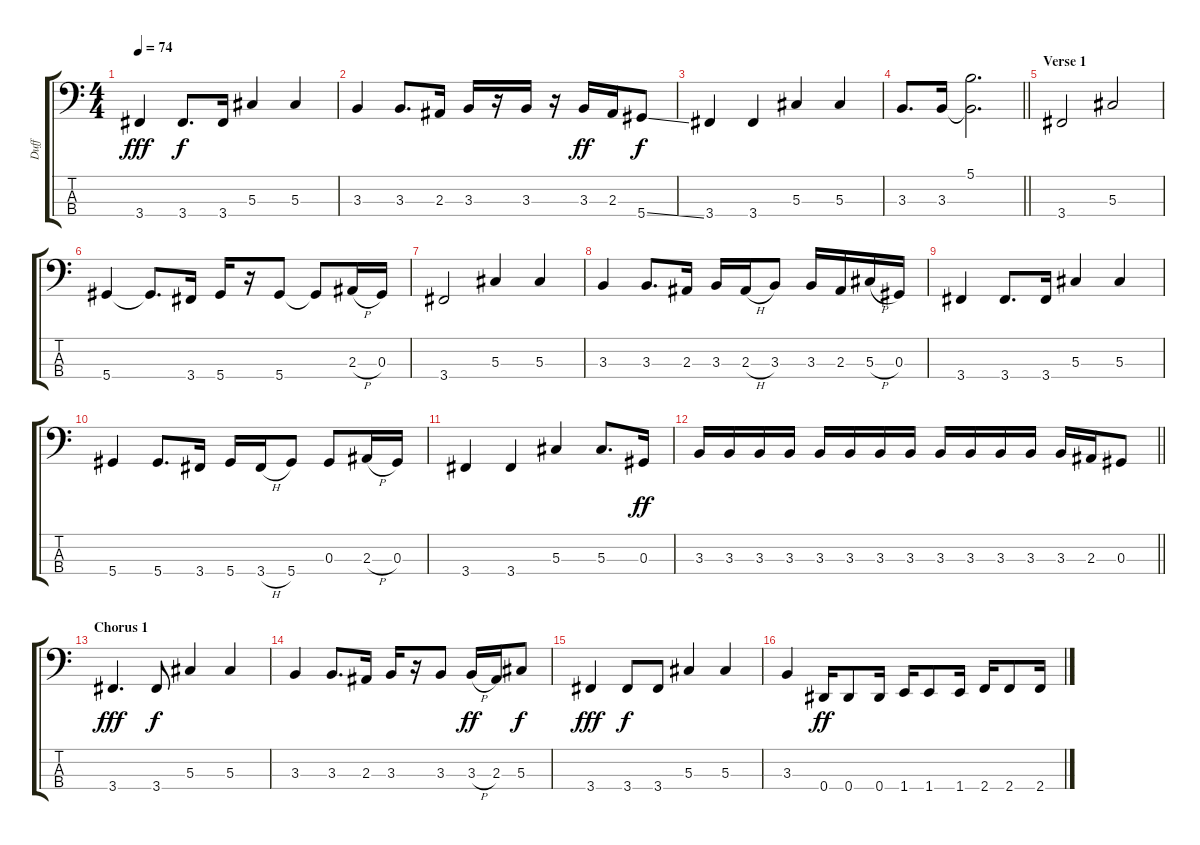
\track ("Duff" "Duff") {instrument electricbasspick}
\staff {score tabs}
\tuning (Gb2 Db2 Ab1 Eb1) {hide}
\ts (4 4)
\tempo 74
\clef f4
\ks c
3.4.4{dy fff} 3.4.8{d dy f} 3.4.16 5.3.4 5.3.4 |
3.3.4 3.3.8{d} 2.3.16 3.3.16 r.16 3.3.16 r.16 3.3.16{dy ff} 2.3.16 5.4{ss}.8{dy f} |
3.4.4 3.4.4 5.3.4 5.3.4 |
\barLineRight lightlight
3.3.8{d} 3.3.16 (5.1 3.3{t}).2{d} |
\section ("" "Verse 1")
3.4.2 5.3.2 |
5.4.4 5.4{t}.8{d} 3.4.16 5.4.16 r.16 5.4.8 5.4{t}.8 2.3{h}.16 0.3.16 |
3.4.2 5.3.4 5.3.4 |
3.3.4 3.3.8{d} 2.3.16 3.3.16 2.3{h}.16 3.3.8 3.3.16 2.3.16 5.3{h}.16 0.3.16 |
3.4.4 3.4.8{d} 3.4.16 5.3.4 5.3.4 |
5.4.4 5.4.8{d} 3.4.16 5.4.16 3.4{h}.16 5.4.8 0.3.8 2.3{h}.16 0.3.16 |
3.4.4 3.4.4 5.3.4 5.3.8{d} 0.3.16{dy ff} |
\barLineRight lightlight
3.3.16 3.3.16 3.3.16 3.3.16 3.3.16 3.3.16 3.3.16 3.3.16 3.3.16 3.3.16 3.3.16 3.3.16 3.3.16 2.3.16 0.3.8 |
\section ("" "Chorus 1")
3.4.4{d dy fff} 3.4.8{dy f} 5.3.4 5.3.4 |
3.3.4 3.3.8{d} 2.3.16 3.3.16 r.16 3.3.8 3.3{h}.16{dy ff} 2.3.16 5.3.8{dy f} |
3.4.4{dy fff} 3.4.8{dy f} 3.4.8 5.3.4 5.3.4 |
3.3.4 0.4.16{dy ff} 0.4.8 0.4.16 1.4.16 1.4.8 1.4.16 2.4.16 2.4.8 2.4.16
